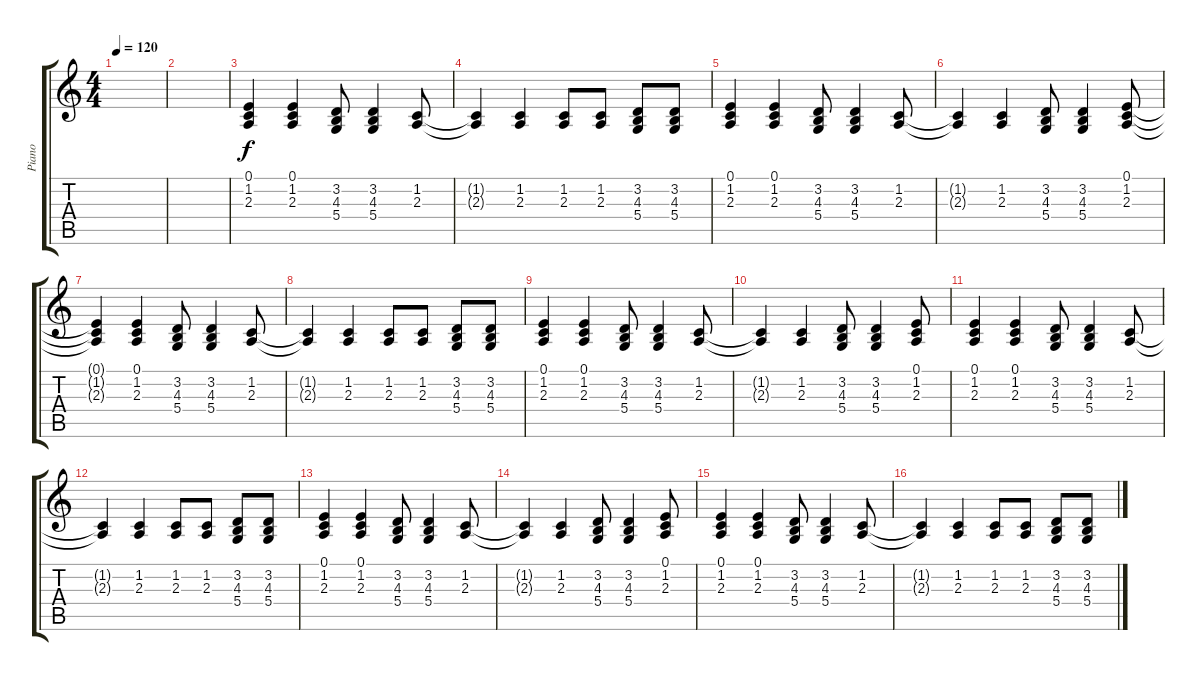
\track ("Piano" "Piano") {instrument brightacousticpiano}
\staff {score tabs}
\tuning (E4 B3 G3 D3 A2 E2) {hide}
\ts (4 4)
\tempo 120
\clef g2
\ks c
|
|
(0.1 1.2 2.3).4 (0.1 1.2 2.3).4 (3.2 4.3 5.4).8 (3.2 4.3 5.4).4 (1.2 2.3).8 |
(1.2{t} 2.3{t}).4 (1.2 2.3).4 (1.2 2.3).8 (1.2 2.3).8 (3.2 4.3 5.4).8 (3.2 4.3 5.4).8 |
(0.1 1.2 2.3).4 (0.1 1.2 2.3).4 (3.2 4.3 5.4).8 (3.2 4.3 5.4).4 (1.2 2.3).8 |
(1.2{t} 2.3{t}).4 (1.2 2.3).4 (3.2 4.3 5.4).8 (3.2 4.3 5.4).4 (0.1 1.2 2.3).8 |
(0.1{t} 1.2{t} 2.3{t}).4 (0.1 1.2 2.3).4 (3.2 4.3 5.4).8 (3.2 4.3 5.4).4 (1.2 2.3).8 |
(1.2{t} 2.3{t}).4 (1.2 2.3).4 (1.2 2.3).8 (1.2 2.3).8 (3.2 4.3 5.4).8 (3.2 4.3 5.4).8 |
(0.1 1.2 2.3).4 (0.1 1.2 2.3).4 (3.2 4.3 5.4).8 (3.2 4.3 5.4).4 (1.2 2.3).8 |
(1.2{t} 2.3{t}).4 (1.2 2.3).4 (3.2 4.3 5.4).8 (3.2 4.3 5.4).4 (0.1 1.2 2.3).8 |
(0.1 1.2 2.3).4 (0.1 1.2 2.3).4 (3.2 4.3 5.4).8 (3.2 4.3 5.4).4 (1.2 2.3).8 |
(1.2{t} 2.3{t}).4 (1.2 2.3).4 (1.2 2.3).8 (1.2 2.3).8 (3.2 4.3 5.4).8 (3.2 4.3 5.4).8 |
(0.1 1.2 2.3).4 (0.1 1.2 2.3).4 (3.2 4.3 5.4).8 (3.2 4.3 5.4).4 (1.2 2.3).8 |
(1.2{t} 2.3{t}).4 (1.2 2.3).4 (3.2 4.3 5.4).8 (3.2 4.3 5.4).4 (0.1 1.2 2.3).8 |
(0.1 1.2 2.3).4 (0.1 1.2 2.3).4 (3.2 4.3 5.4).8 (3.2 4.3 5.4).4 (1.2 2.3).8 |
(1.2{t} 2.3{t}).4 (1.2 2.3).4 (1.2 2.3).8 (1.2 2.3).8 (3.2 4.3 5.4).8 (3.2 4.3 5.4).8
